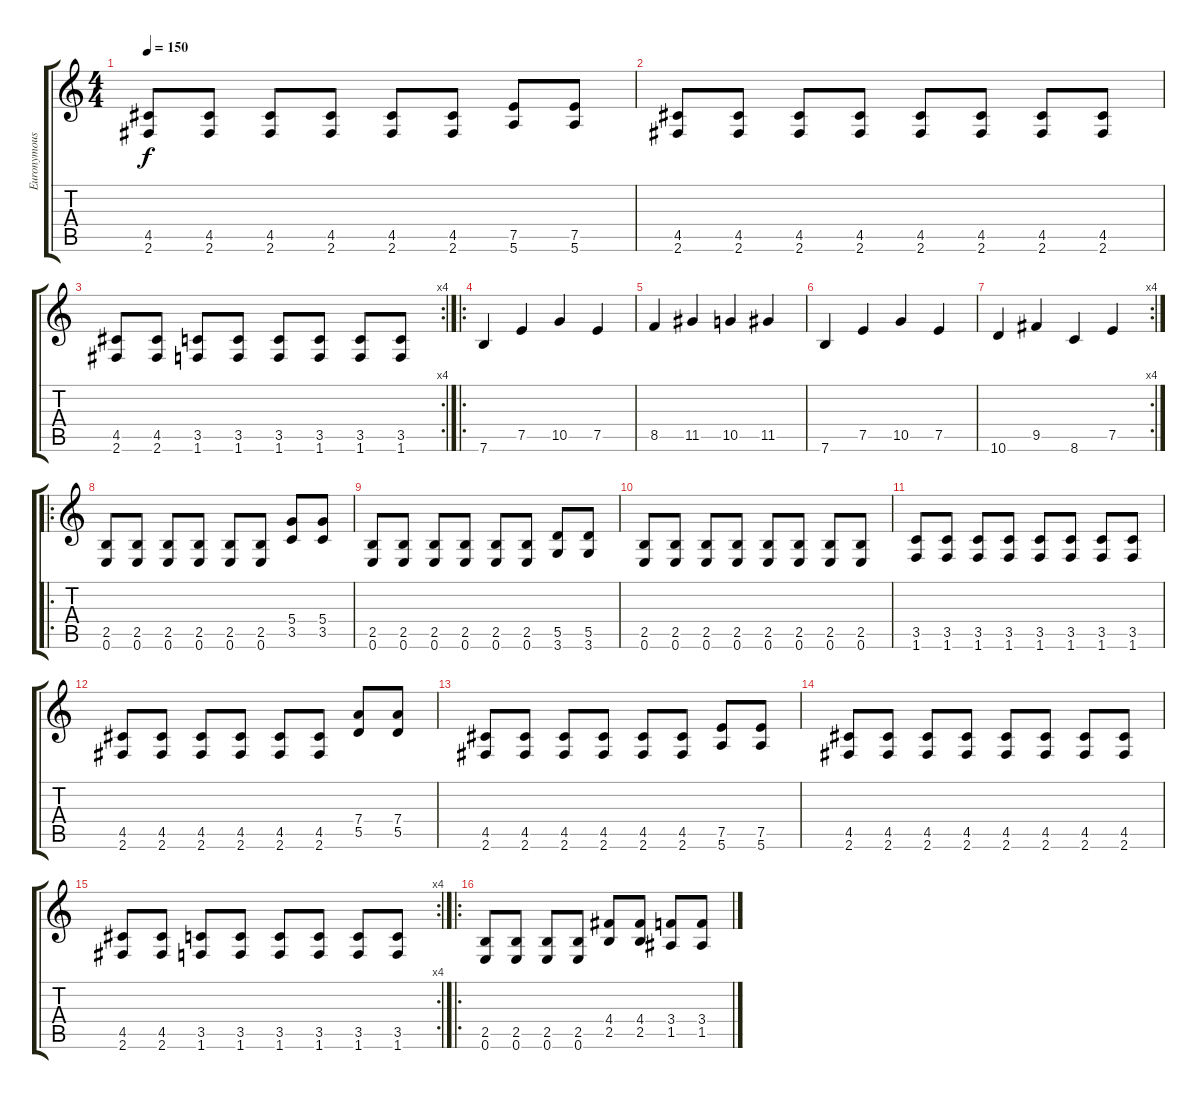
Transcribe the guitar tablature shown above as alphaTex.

\track ("Euronymous" "Euronymous") {instrument distortionguitar}
\staff {score tabs}
\tuning (E4 B3 G3 D3 A2 E2) {hide}
\ts (4 4)
\tempo 150
\clef g2
\ks c
(4.5 2.6).8{dy f} (4.5 2.6).8 (4.5 2.6).8 (4.5 2.6).8 (4.5 2.6).8 (4.5 2.6).8 (7.5 5.6).8 (7.5 5.6).8 |
(4.5 2.6).8 (4.5 2.6).8 (4.5 2.6).8 (4.5 2.6).8 (4.5 2.6).8 (4.5 2.6).8 (4.5 2.6).8 (4.5 2.6).8 |
\rc 4
(4.5 2.6).8 (4.5 2.6).8 (3.5 1.6).8 (3.5 1.6).8 (3.5 1.6).8 (3.5 1.6).8 (3.5 1.6).8 (3.5 1.6).8 |
\ro
7.6.4 7.5.4 10.5.4 7.5.4 |
8.5.4 11.5.4 10.5.4 11.5.4 |
7.6.4 7.5.4 10.5.4 7.5.4 |
\rc 4
10.6.4 9.5.4 8.6.4 7.5.4 |
\ro
(2.5 0.6).8 (2.5 0.6).8 (2.5 0.6).8 (2.5 0.6).8 (2.5 0.6).8 (2.5 0.6).8 (5.4 3.5).8 (5.4 3.5).8 |
(2.5 0.6).8 (2.5 0.6).8 (2.5 0.6).8 (2.5 0.6).8 (2.5 0.6).8 (2.5 0.6).8 (5.5 3.6).8 (5.5 3.6).8 |
(2.5 0.6).8 (2.5 0.6).8 (2.5 0.6).8 (2.5 0.6).8 (2.5 0.6).8 (2.5 0.6).8 (2.5 0.6).8 (2.5 0.6).8 |
(3.5 1.6).8 (3.5 1.6).8 (3.5 1.6).8 (3.5 1.6).8 (3.5 1.6).8 (3.5 1.6).8 (3.5 1.6).8 (3.5 1.6).8 |
(4.5 2.6).8 (4.5 2.6).8 (4.5 2.6).8 (4.5 2.6).8 (4.5 2.6).8 (4.5 2.6).8 (7.4 5.5).8 (7.4 5.5).8 |
(4.5 2.6).8 (4.5 2.6).8 (4.5 2.6).8 (4.5 2.6).8 (4.5 2.6).8 (4.5 2.6).8 (7.5 5.6).8 (7.5 5.6).8 |
(4.5 2.6).8 (4.5 2.6).8 (4.5 2.6).8 (4.5 2.6).8 (4.5 2.6).8 (4.5 2.6).8 (4.5 2.6).8 (4.5 2.6).8 |
\rc 4
(4.5 2.6).8 (4.5 2.6).8 (3.5 1.6).8 (3.5 1.6).8 (3.5 1.6).8 (3.5 1.6).8 (3.5 1.6).8 (3.5 1.6).8 |
\ro
(2.5 0.6).8 (2.5 0.6).8 (2.5 0.6).8 (2.5 0.6).8 (4.4 2.5).8 (4.4 2.5).8 (3.4 1.5).8 (3.4 1.5).8
